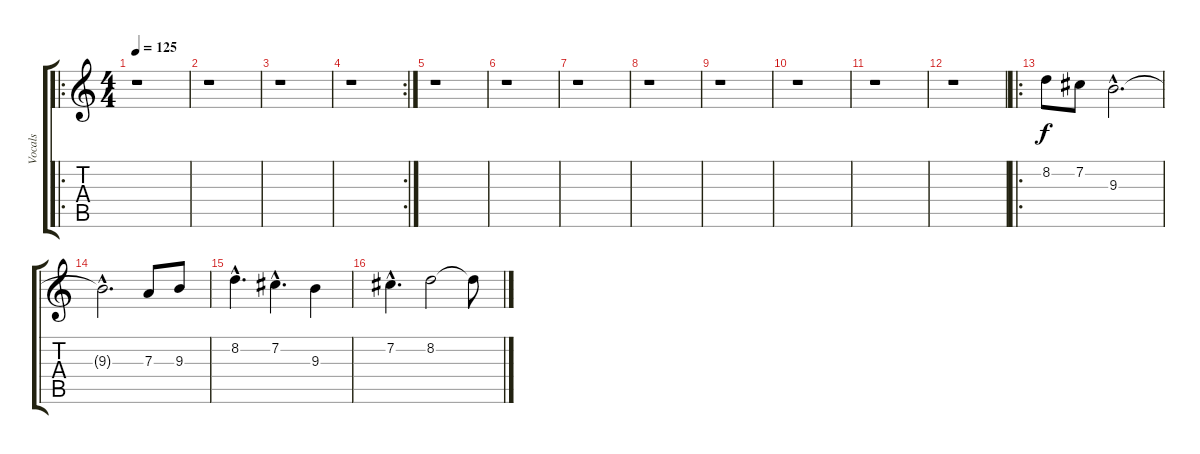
\track ("Vocals" "Vocals") {instrument viola}
\staff {score tabs}
\tuning (B4 Gb4 D4 A3 E3 B2) {hide}
\ro
\ts (4 4)
\tempo 125
\clef g2
\ks c
r.1{dy f} |
r.1 |
r.1 |
\rc 2
r.1 |
r.1 |
r.1 |
r.1 |
r.1 |
r.1 |
r.1 |
r.1 |
r.1 |
\ro
8.2.8 7.2.8 9.3{hac}.2{d} |
9.3{hac t}.2{d} 7.3.8 9.3.8 |
8.2{hac}.4{d} 7.2{hac}.4{d} 9.3.4 |
7.2{hac}.4{d} 8.2.2 8.2{t}.8
